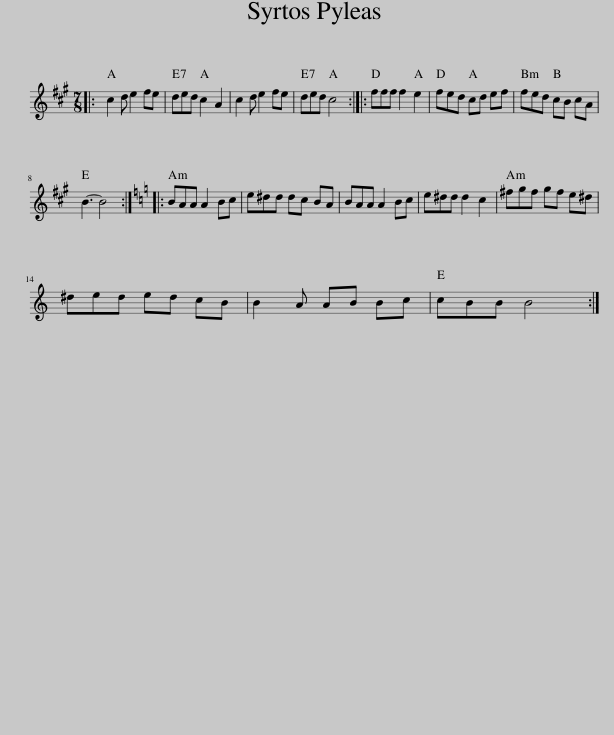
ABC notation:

X:1
L:1/8
M:7/8
I:linebreak $
K:A
V:1 treble
V:1
|: c2 d e2 fe | ded c2 A2 | c2 d e2 fe | ded c4 :: fff f2 e2 | %5
 fed cd ef | fed cB cA |$ B3- B4 ::[K:Amin] BAA A2 Bc | e^dd dc BA | %10
 BAA A2 Bc | e^dd d2 c2 | ^fgf gf e^d |$ ^ded ed cB | B2 A AB Bc | %15
 cBB B4 :| %16
